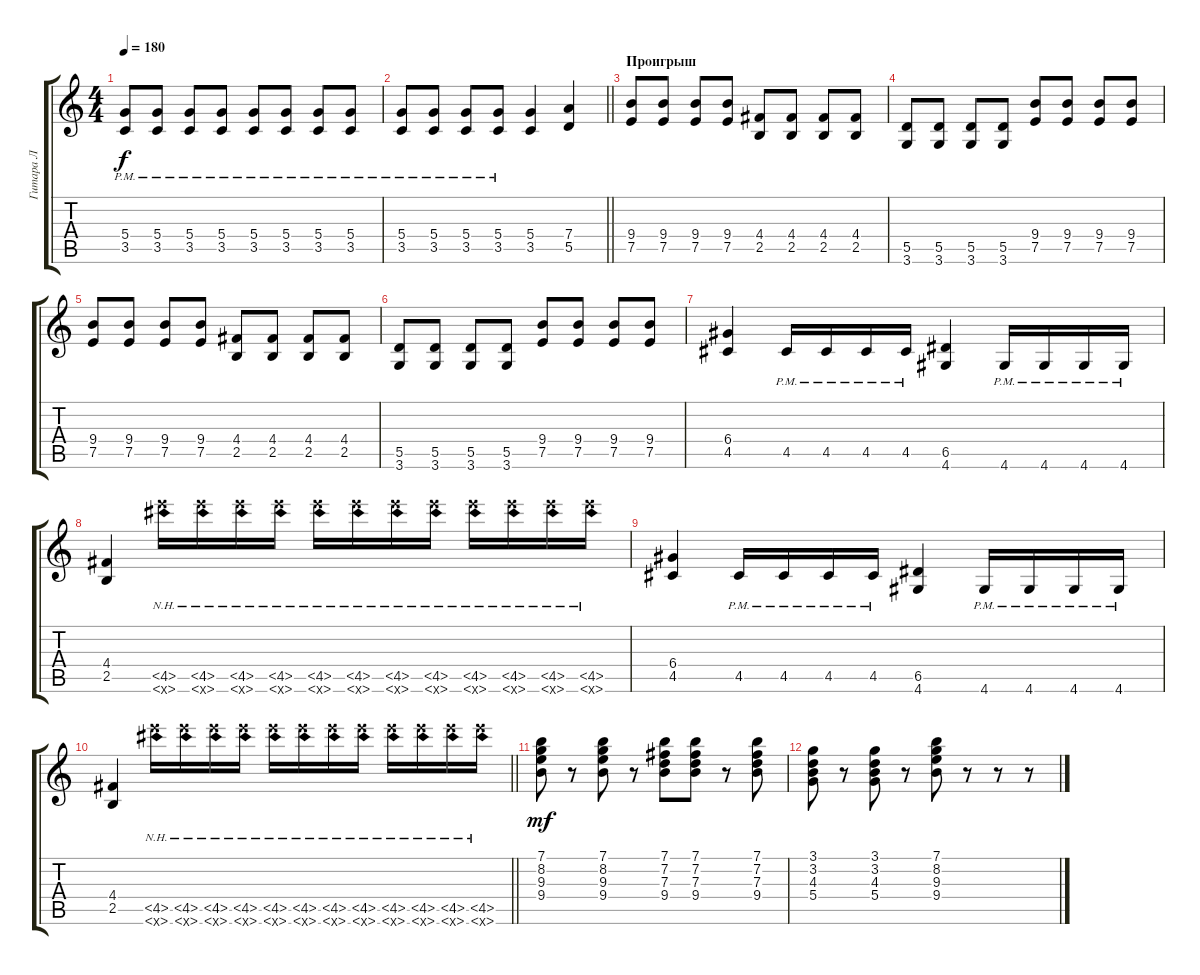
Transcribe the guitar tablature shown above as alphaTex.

\track ("Гитара Л" "Гитара Л") {instrument distortionguitar}
\staff {score tabs}
\tuning (E4 B3 G3 D3 A2 E2) {hide}
\ts (4 4)
\tempo 180
\clef g2
\ks c
(5.4{pm} 3.5{pm}).8{dy f} (5.4{pm} 3.5{pm}).8 (5.4{pm} 3.5{pm}).8 (5.4{pm} 3.5{pm}).8 (5.4{pm} 3.5{pm}).8 (5.4{pm} 3.5{pm}).8 (5.4{pm} 3.5{pm}).8 (5.4{pm} 3.5{pm}).8 |
\barLineRight lightlight
(5.4{pm} 3.5{pm}).8 (5.4{pm} 3.5{pm}).8 (5.4{pm} 3.5{pm}).8 (5.4{pm} 3.5{pm}).8 (5.4 3.5).4 (7.4 5.5).4 |
\section ("" "Проигрыш")
(9.4 7.5).8 (9.4 7.5).8 (9.4 7.5).8 (9.4 7.5).8 (4.4 2.5).8 (4.4 2.5).8 (4.4 2.5).8 (4.4 2.5).8 |
(5.5 3.6).8 (5.5 3.6).8 (5.5 3.6).8 (5.5 3.6).8 (9.4 7.5).8 (9.4 7.5).8 (9.4 7.5).8 (9.4 7.5).8 |
(9.4 7.5).8 (9.4 7.5).8 (9.4 7.5).8 (9.4 7.5).8 (4.4 2.5).8 (4.4 2.5).8 (4.4 2.5).8 (4.4 2.5).8 |
(5.5 3.6).8 (5.5 3.6).8 (5.5 3.6).8 (5.5 3.6).8 (9.4 7.5).8 (9.4 7.5).8 (9.4 7.5).8 (9.4 7.5).8 |
(6.4 4.5).4 4.5{pm}.16 4.5{pm}.16 4.5{pm}.16 4.5{pm}.16 (6.5 4.6).4 4.6{pm}.16 4.6{pm}.16 4.6{pm}.16 4.6{pm}.16 |
(4.4 2.5).4 (4.5{nh} 2.6{nh x}).16 (4.5{nh} 2.6{nh x}).16 (4.5{nh} 2.6{nh x}).16 (4.5{nh} 2.6{nh x}).16 (4.5{nh} 2.6{nh x}).16 (4.5{nh} 2.6{nh x}).16 (4.5{nh} 2.6{nh x}).16 (4.5{nh} 2.6{nh x}).16 (4.5{nh} 2.6{nh x}).16 (4.5{nh} 2.6{nh x}).16 (4.5{nh} 2.6{nh x}).16 (4.5{nh} 2.6{nh x}).16 |
(6.4 4.5).4 4.5{pm}.16 4.5{pm}.16 4.5{pm}.16 4.5{pm}.16 (6.5 4.6).4 4.6{pm}.16 4.6{pm}.16 4.6{pm}.16 4.6{pm}.16 |
\barLineRight lightlight
(4.4 2.5).4 (4.5{nh} 2.6{nh x}).16 (4.5{nh} 2.6{nh x}).16 (4.5{nh} 2.6{nh x}).16 (4.5{nh} 2.6{nh x}).16 (4.5{nh} 2.6{nh x}).16 (4.5{nh} 2.6{nh x}).16 (4.5{nh} 2.6{nh x}).16 (4.5{nh} 2.6{nh x}).16 (4.5{nh} 2.6{nh x}).16 (4.5{nh} 2.6{nh x}).16 (4.5{nh} 2.6{nh x}).16 (4.5{nh} 2.6{nh x}).16 |
(7.1 8.2 9.3 9.4).8{dy mf} r.8 (7.1 8.2 9.3 9.4).8 r.8 (7.1 7.2 7.3 9.4).8 (7.1 7.2 7.3 9.4).8 r.8 (7.1 7.2 7.3 9.4).8 |
(3.1 3.2 4.3 5.4).8 r.8 (3.1 3.2 4.3 5.4).8 r.8 (7.1 8.2 9.3 9.4).8 r.8 r.8 r.8
